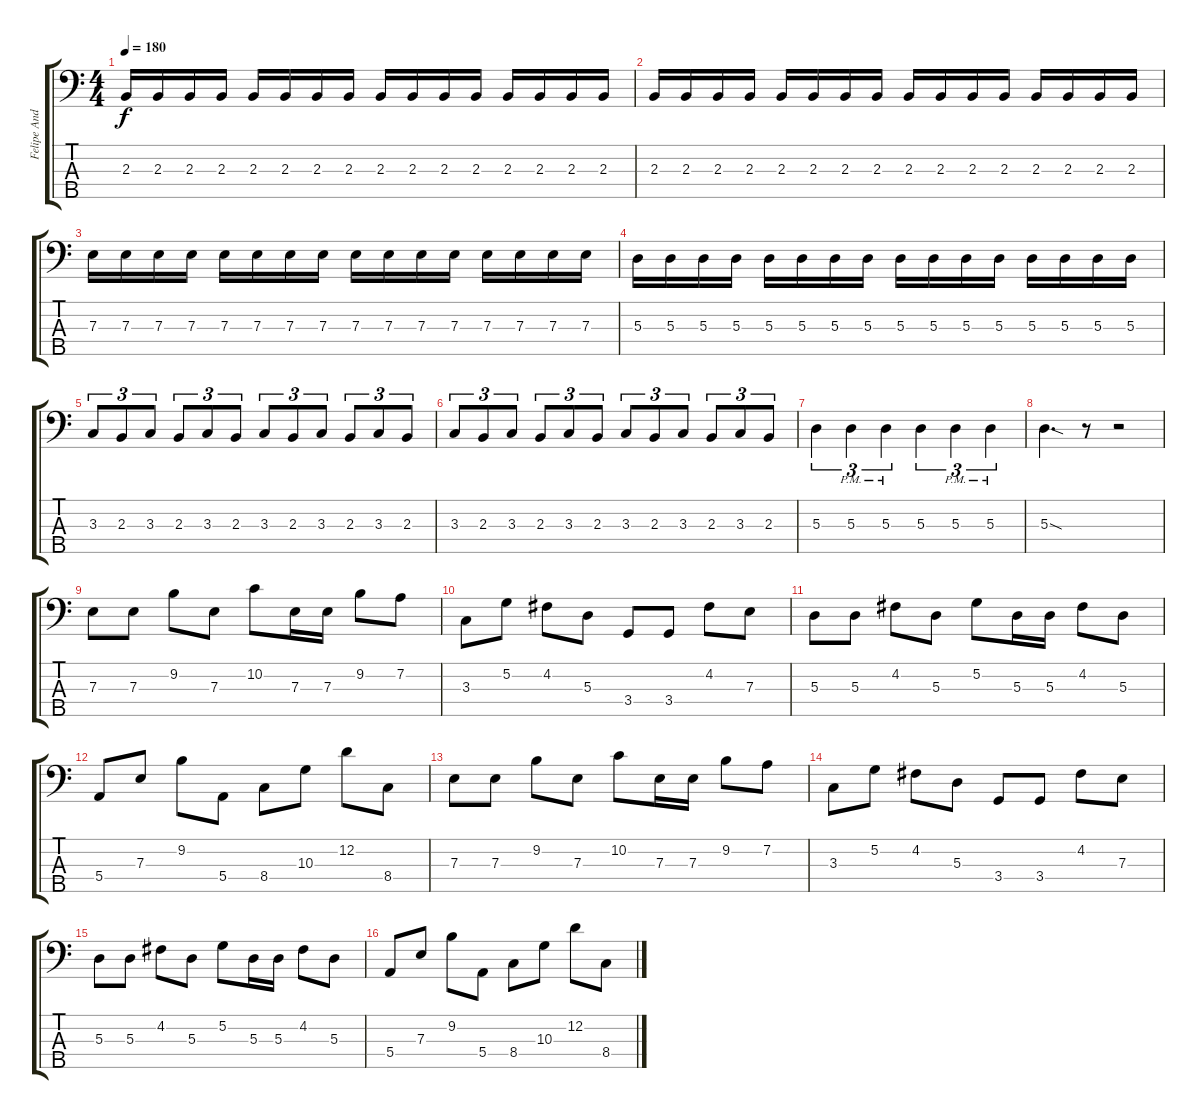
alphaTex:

\track ("Felipe Andreoli" "Felipe And") {instrument electricbassfinger}
\staff {score tabs}
\tuning (G2 D2 A1 E1 B0) {hide}
\ts (4 4)
\tempo 180
\clef f4
\ks c
2.3.16{dy f} 2.3.16 2.3.16 2.3.16 2.3.16 2.3.16 2.3.16 2.3.16 2.3.16 2.3.16 2.3.16 2.3.16 2.3.16 2.3.16 2.3.16 2.3.16 |
2.3.16 2.3.16 2.3.16 2.3.16 2.3.16 2.3.16 2.3.16 2.3.16 2.3.16 2.3.16 2.3.16 2.3.16 2.3.16 2.3.16 2.3.16 2.3.16 |
7.3.16 7.3.16 7.3.16 7.3.16 7.3.16 7.3.16 7.3.16 7.3.16 7.3.16 7.3.16 7.3.16 7.3.16 7.3.16 7.3.16 7.3.16 7.3.16 |
5.3.16 5.3.16 5.3.16 5.3.16 5.3.16 5.3.16 5.3.16 5.3.16 5.3.16 5.3.16 5.3.16 5.3.16 5.3.16 5.3.16 5.3.16 5.3.16 |
3.3.8{tu (3 2)} 2.3.8{tu (3 2)} 3.3.8{tu (3 2)} 2.3.8{tu (3 2)} 3.3.8{tu (3 2)} 2.3.8{tu (3 2)} 3.3.8{tu (3 2)} 2.3.8{tu (3 2)} 3.3.8{tu (3 2)} 2.3.8{tu (3 2)} 3.3.8{tu (3 2)} 2.3.8{tu (3 2)} |
3.3.8{tu (3 2)} 2.3.8{tu (3 2)} 3.3.8{tu (3 2)} 2.3.8{tu (3 2)} 3.3.8{tu (3 2)} 2.3.8{tu (3 2)} 3.3.8{tu (3 2)} 2.3.8{tu (3 2)} 3.3.8{tu (3 2)} 2.3.8{tu (3 2)} 3.3.8{tu (3 2)} 2.3.8{tu (3 2)} |
5.3.4{tu (3 2)} 5.3{pm}.4{tu (3 2)} 5.3{pm}.4{tu (3 2)} 5.3.4{tu (3 2)} 5.3{pm}.4{tu (3 2)} 5.3{pm}.4{tu (3 2)} |
5.3{sod}.4{d} r.8 r.2 |
7.3.8 7.3.8 9.2.8 7.3.8 10.2.8 7.3.16 7.3.16 9.2.8 7.2.8 |
3.3.8 5.2.8 4.2.8 5.3.8 3.4.8 3.4.8 4.2.8 7.3.8 |
5.3.8 5.3.8 4.2.8 5.3.8 5.2.8 5.3.16 5.3.16 4.2.8 5.3.8 |
5.4.8 7.3.8 9.2.8 5.4.8 8.4.8 10.3.8 12.2.8 8.4.8 |
7.3.8 7.3.8 9.2.8 7.3.8 10.2.8 7.3.16 7.3.16 9.2.8 7.2.8 |
3.3.8 5.2.8 4.2.8 5.3.8 3.4.8 3.4.8 4.2.8 7.3.8 |
5.3.8 5.3.8 4.2.8 5.3.8 5.2.8 5.3.16 5.3.16 4.2.8 5.3.8 |
5.4.8 7.3.8 9.2.8 5.4.8 8.4.8 10.3.8 12.2.8 8.4.8
